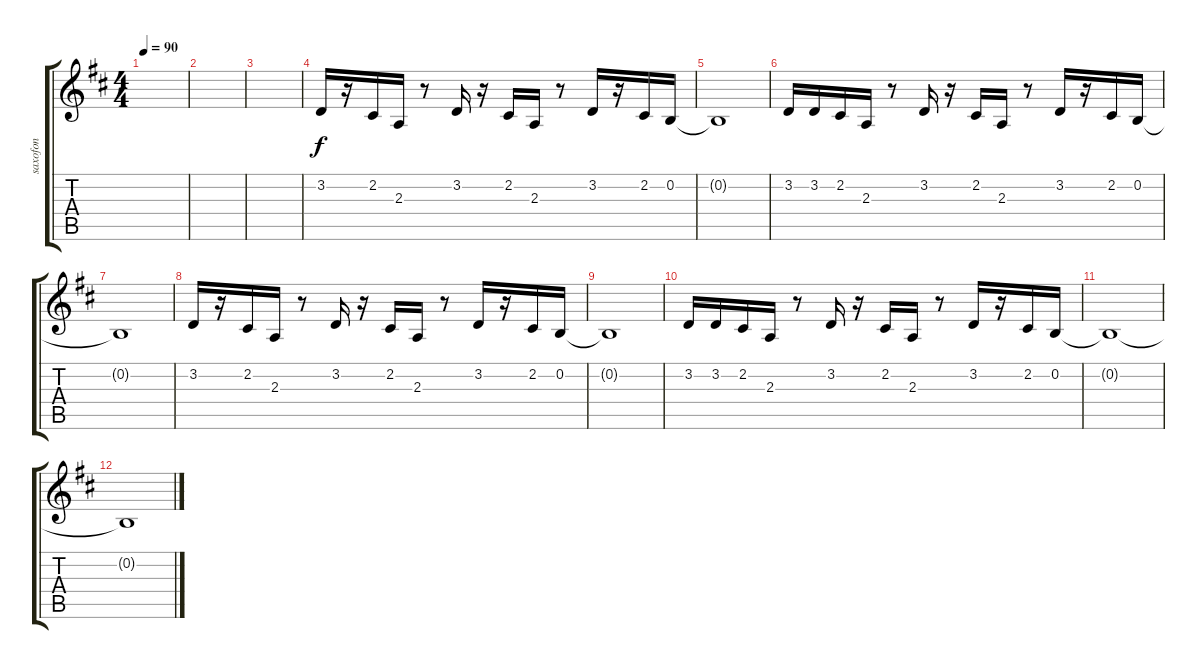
\track ("saxofon" "saxofon") {instrument tenorsax}
\staff {score tabs}
\tuning (E4 B3 G3 D3 A2 E2) {hide}
\ts (4 4)
\tempo 90
\clef g2
\ks bminor
|
|
|
3.2.16 r.16 2.2.16 2.3.16 r.8 3.2.16 r.16 2.2.16 2.3.16 r.8 3.2.16 r.16 2.2.16 0.2.16 |
0.2{t}.1 |
3.2.16 3.2.16 2.2.16 2.3.16 r.8 3.2.16 r.16 2.2.16 2.3.16 r.8 3.2.16 r.16 2.2.16 0.2.16 |
0.2{t}.1 |
3.2.16 r.16 2.2.16 2.3.16 r.8 3.2.16 r.16 2.2.16 2.3.16 r.8 3.2.16 r.16 2.2.16 0.2.16 |
0.2{t}.1 |
3.2.16 3.2.16 2.2.16 2.3.16 r.8 3.2.16 r.16 2.2.16 2.3.16 r.8 3.2.16 r.16 2.2.16 0.2.16 |
0.2{t}.1 |
0.2{t}.1
